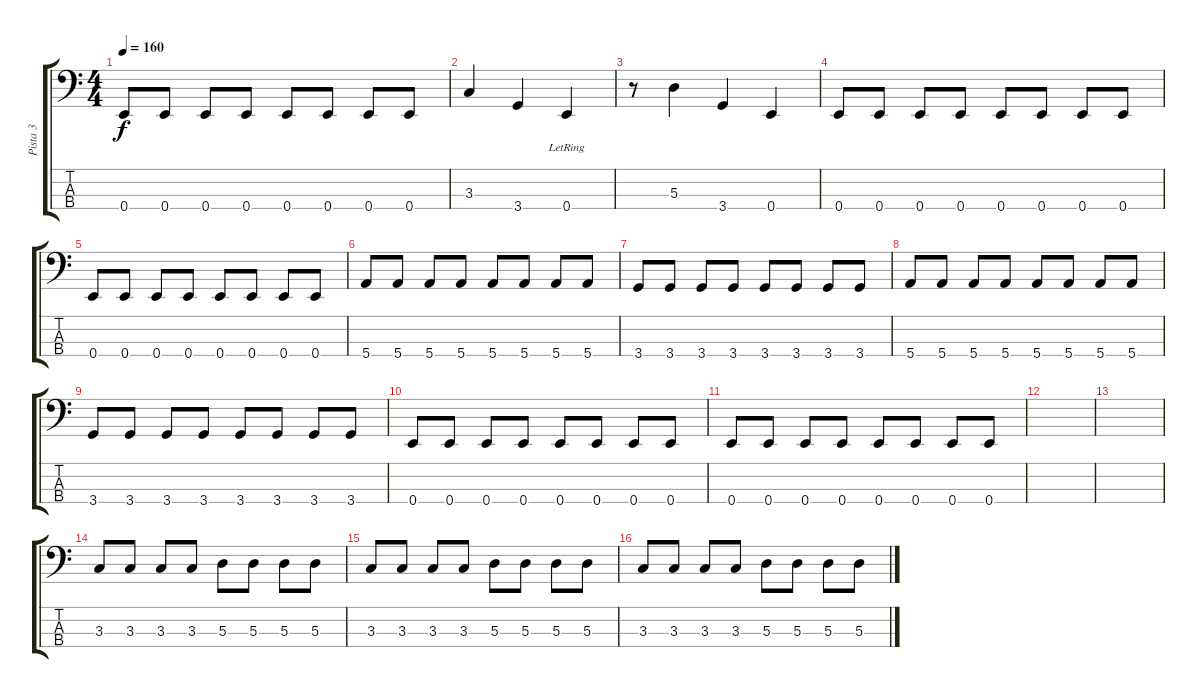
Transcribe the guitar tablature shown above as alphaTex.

\track ("Pista 3" "Pista 3") {instrument electricbassfinger}
\staff {score tabs}
\tuning (G2 D2 A1 E1) {hide}
\ts (4 4)
\tempo 160
\clef f4
\ks c
0.4.8{dy f} 0.4.8 0.4.8 0.4.8 0.4.8 0.4.8 0.4.8 0.4.8 |
3.3.4 3.4.4 0.4{lr}.4 |
r.8 5.3.4 3.4.4 0.4.4 |
0.4.8 0.4.8 0.4.8 0.4.8 0.4.8 0.4.8 0.4.8 0.4.8 |
0.4.8 0.4.8 0.4.8 0.4.8 0.4.8 0.4.8 0.4.8 0.4.8 |
5.4.8 5.4.8 5.4.8 5.4.8 5.4.8 5.4.8 5.4.8 5.4.8 |
3.4.8 3.4.8 3.4.8 3.4.8 3.4.8 3.4.8 3.4.8 3.4.8 |
5.4.8 5.4.8 5.4.8 5.4.8 5.4.8 5.4.8 5.4.8 5.4.8 |
3.4.8 3.4.8 3.4.8 3.4.8 3.4.8 3.4.8 3.4.8 3.4.8 |
0.4.8 0.4.8 0.4.8 0.4.8 0.4.8 0.4.8 0.4.8 0.4.8 |
0.4.8 0.4.8 0.4.8 0.4.8 0.4.8 0.4.8 0.4.8 0.4.8 |
|
|
3.3.8 3.3.8 3.3.8 3.3.8 5.3.8 5.3.8 5.3.8 5.3.8 |
3.3.8 3.3.8 3.3.8 3.3.8 5.3.8 5.3.8 5.3.8 5.3.8 |
3.3.8 3.3.8 3.3.8 3.3.8 5.3.8 5.3.8 5.3.8 5.3.8
